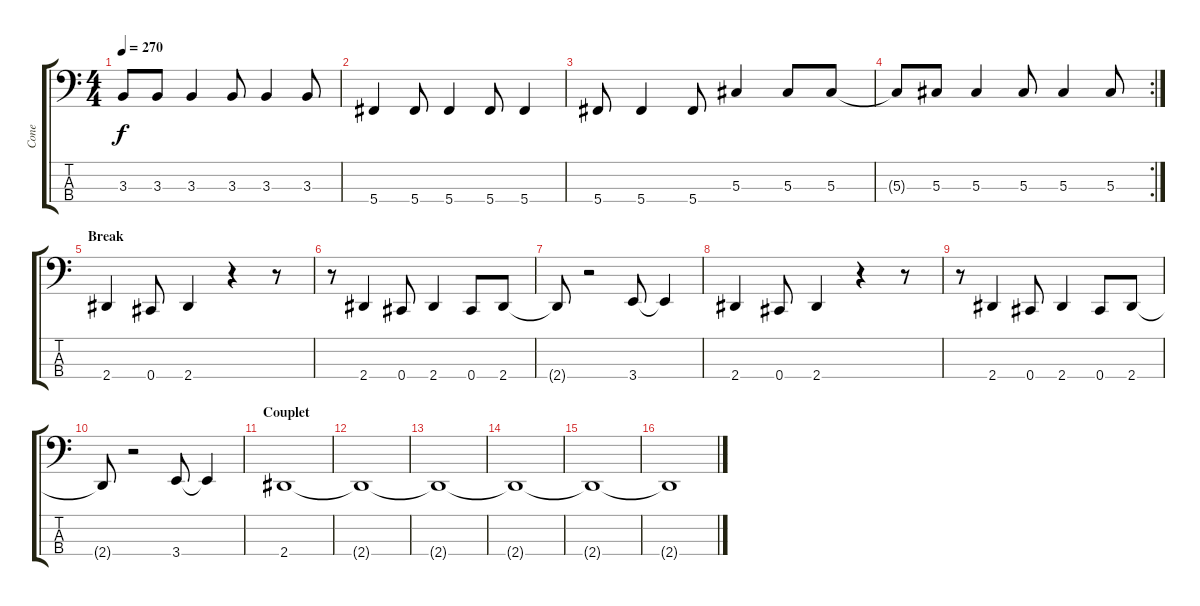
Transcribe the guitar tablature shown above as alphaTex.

\track ("Cone" "Cone") {instrument electricbasspick}
\staff {score tabs}
\tuning (Gb2 Db2 Ab1 Db1) {hide}
\ts (4 4)
\tempo 270
\clef f4
\ks c
3.3{t}.8{dy f} 3.3.8 3.3.4 3.3.8 3.3.4 3.3.8 |
5.4.4 5.4.8 5.4.4 5.4.8 5.4.4 |
5.4.8 5.4.4 5.4.8 5.3.4 5.3.8 5.3.8 |
\rc 2
5.3{t}.8 5.3.8 5.3.4 5.3.8 5.3.4 5.3.8 |
\section ("" "Break")
2.4.4 0.4.8 2.4.4 r.4 r.8 |
r.8 2.4.4 0.4.8 2.4.4 0.4.8 2.4.8 |
2.4{t}.8 r.2 3.4.8 3.4{t}.4 |
2.4.4 0.4.8 2.4.4 r.4 r.8 |
r.8 2.4.4 0.4.8 2.4.4 0.4.8 2.4.8 |
2.4{t}.8 r.2 3.4.8 3.4{t}.4 |
\section ("" "Couplet")
2.4.1 |
2.4{t}.1 |
2.4{t}.1 |
2.4{t}.1 |
2.4{t}.1 |
2.4{t}.1
